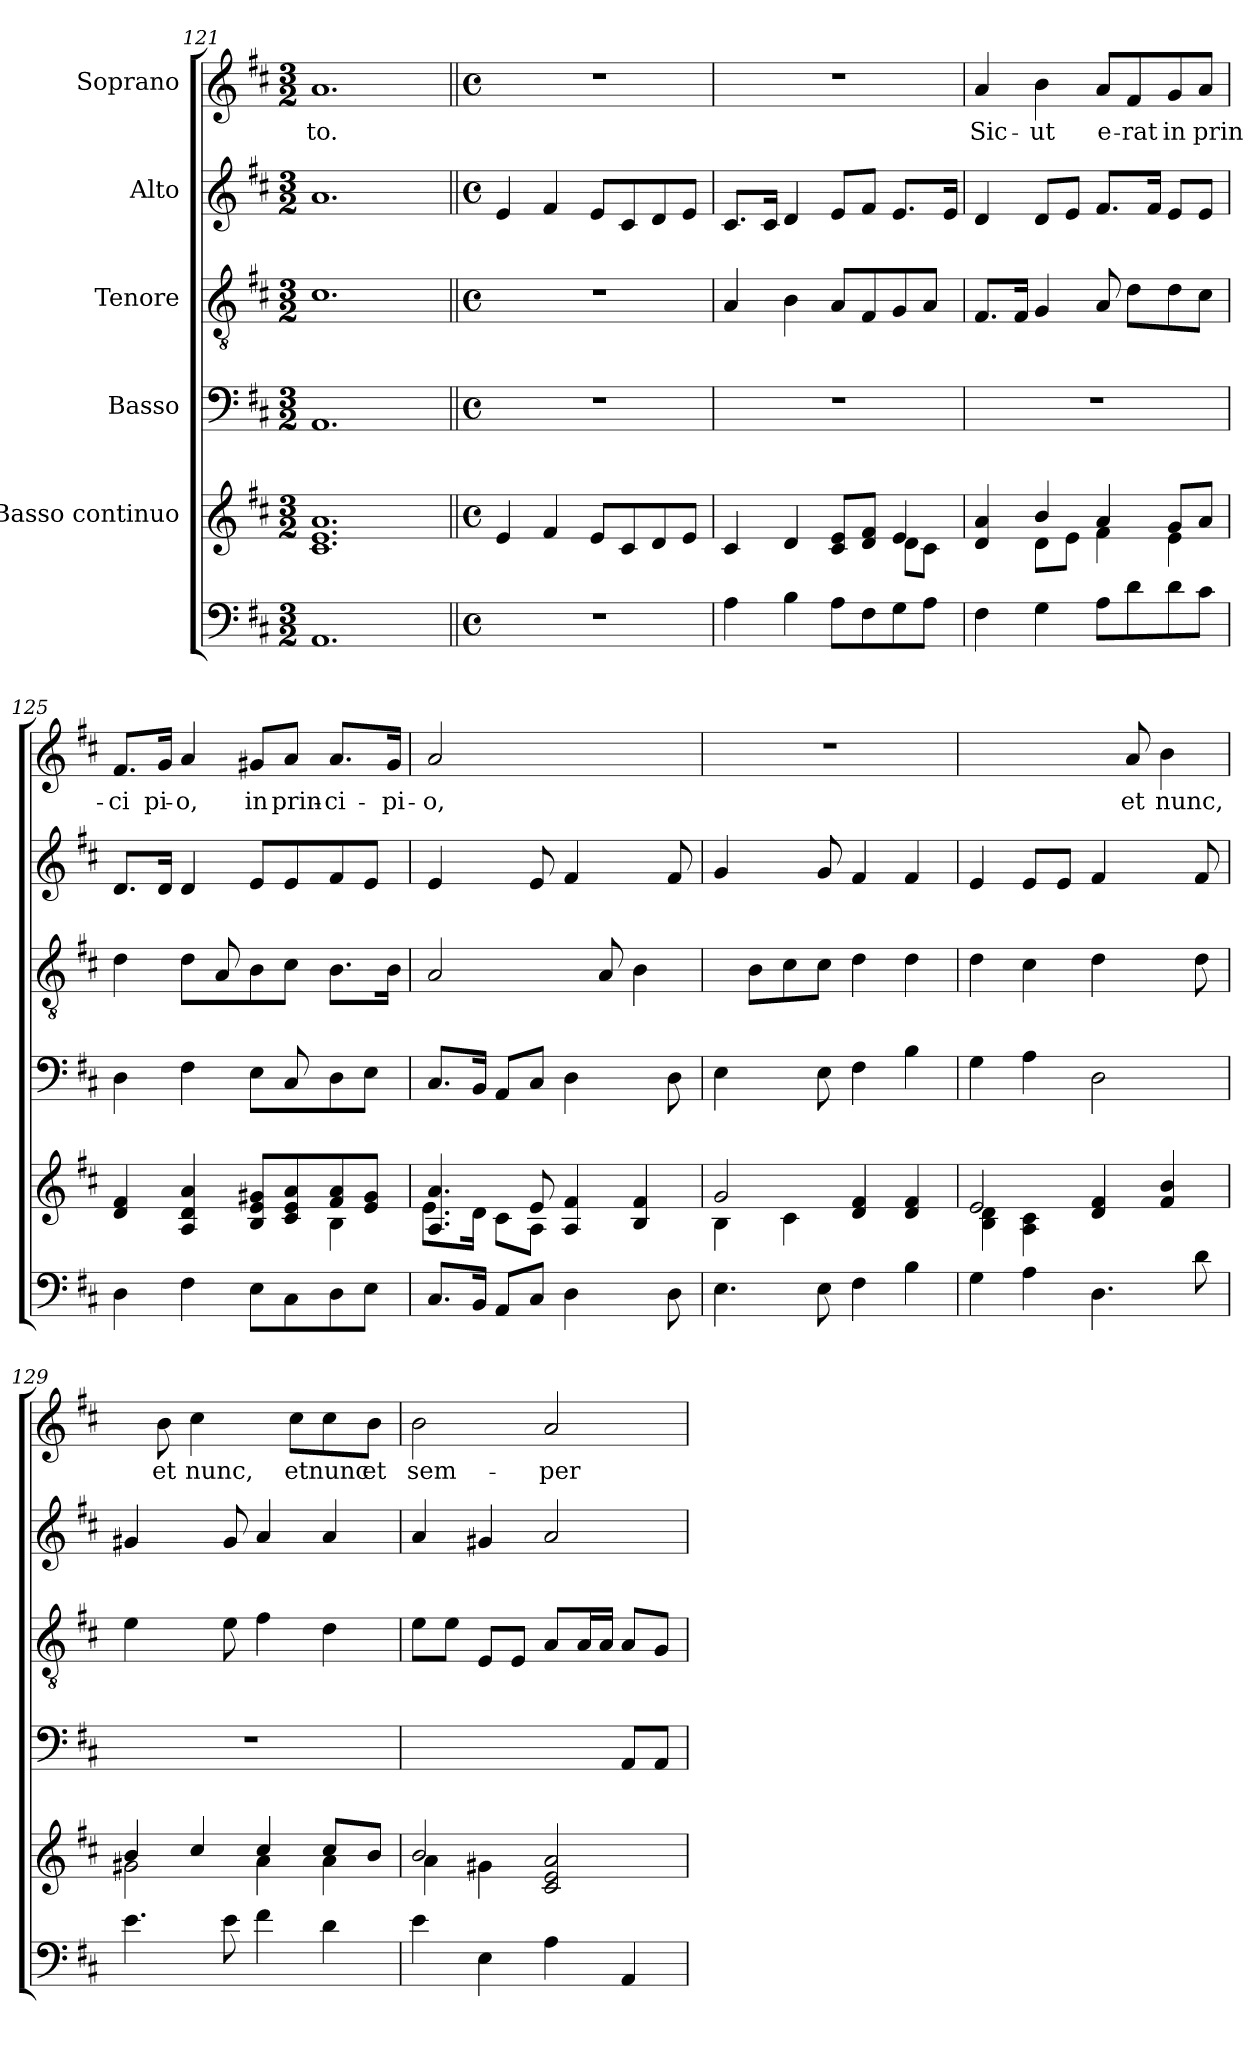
**kern	**kern	**kern	**kern	**kern	**kern	**text
*part6	*part5	*part4	*part3	*part2	*part1	*part1
*staff6	*staff5	*staff4	*staff3	*staff2	*staff1	*staff1
*	*I"Basso continuo	*I"Basso	*I"Tenore	*I"Alto	*I"Soprano	*
*clefF4	*clefG2	*clefF4	*clefGv2	*clefG2	*clefG2	*
*k[f#c#]	*k[f#c#]	*k[f#c#]	*k[f#c#]	*k[f#c#]	*k[f#c#]	*
*D:	*D:	*D:	*D:	*D:	*D:	*
*M3/2	*M3/2	*M3/2	*M3/2	*M3/2	*M3/2	*
=121	=121	=121	=121	=121	=121	=121
!	!	!	!	!	!	!LO:LY:b
1.AA	1.c# 1.e 1.a	1.AA	1.c#	1.a	1.a	-to.
!!LO:PB:g=z
=122||	=122||	=122||	=122||	=122||	=122||	=122||
*M4/4	*M4/4	*M4/4	*M4/4	*M4/4	*M4/4	*
*met(c)	*met(c)	*met(c)	*met(c)	*met(c)	*met(c)	*
1r	4e/	1r	1r	4e/	1r	.
.	4f#/	.	.	4f#/	.	.
.	8e/L	.	.	8e/L	.	.
.	8c#/	.	.	8c#/	.	.
.	8d/	.	.	8d/	.	.
.	8e/J	.	.	8e/J	.	.
=123	=123	=123	=123	=123	=123	=123
*	*^	*	*	*	*	*
4A\	4c#/	2.ryy	1r	4A/	8.c#/L	1r	.
.	.	.	.	.	16c#/Jk	.	.
4B\	4d/	.	.	4B\	4d/	.	.
8A\L	8c#/ 8e/L	.	.	8A/L	8e/L	.	.
8F#\	8d/ 8f#/J	.	.	8F#/	8f#/J	.	.
8G\	4e/	8d\L	.	8G/	8.e/L	.	.
8A\J	.	8c#\J	.	8A/J	.	.	.
.	.	.	.	.	16e/Jk	.	.
=124	=124	=124	=124	=124	=124	=124	=124
!	!	!	!	!	!	!	!LO:LY:b
4F#\	4d/ 4a/	4ryy	1r	8.F#/L	4d/	4a/	Sic-
.	.	.	.	16F#/Jk	.	.	.
!	!	!	!	!	!	!	!LO:LY:b
4G\	4b/	8d\L	.	4G/	8d/L	4b\	-ut
.	.	8e\J	.	.	8e/J	.	.
!	!	!	!	!	!	!	!LO:LY:b
8A\L	4a/	4f#\	.	8A/	8.f#/L	8a/L	e-
!	!	!	!	!	!	!	!LO:LY:b
8d\	.	.	.	8d\L	.	8f#/	-rat
.	.	.	.	.	16f#/Jk	.	.
!	!	!	!	!	!	!	!LO:LY:b
8d\	8g/L	4e\	.	8d\	8e/L	8g/	in
!	!	!	!	!	!	!	!LO:LY:b
8c#\J	8a/J	.	.	8c#\J	8e/J	8a/J	prin-
=125	=125	=125	=125	=125	=125	=125	=125
*	*	*	*^	*^	*	*	*
!	!	!	!	!	!	!	!	!	!LO:LY:b
4D\	4d/ 4f#/	2.ryy	4D\	2ryy	4d\	4.ryy	8.d/L	8.f#/L	-ci
!	!	!	!	!	!	!	!	!	!LO:LY:b
.	.	.	.	.	.	.	16d/Jk	16g/Jk	pi-
!	!	!	!	!	!	!	!	!	!LO:LY:b
4F#\	4A/ 4d/ 4a/	.	4F#\	.	8d\L	.	4d/	4a/	-o,
.	.	.	.	.	8ryy	8A/	.	.	.
!	!	!	!	!	!	!	!	!	!LO:LY:b
8E\L	8B/ 8e/ 8g#X/L	.	8E\L	8ryy	8B\	4ryy	8e/L	8g#X/L	in
!	!	!	!	!	!	!	!	!	!LO:LY:b
8C#\	8c#/ 8e/ 8a/	.	8ryy	8C#/	8c#\J	.	8e/	8a/J	prin-
!	!	!	!	!	!	!	!	!	!LO:LY:b
8D\	8f#/ 8a/	4B\	8D\	4ryy	4ryy	8.B\L	8f#/	8.a/L	-ci-
8E\J	8e/ 8g#/J	.	8E\J	.	.	.	8e/J	.	.
!	!	!	!	!	!	!	!	!	!LO:LY:b
.	.	.	.	.	.	16B\Jk	.	16g#/Jk	-pi-
*	*	*	*v	*v	*	*	*	*	*
!!LO:LB:g=z
=126	=126	=126	=126	=126	=126	=126	=126	=126
!	!	!	!	!	!	!	!	!LO:LY:b
*	*	*	*	*v	*v	*	*	*
8.C#/L	4.A/ 4.a/	8.e\L	8.C#/L	2A/	4e/	2a/	-o,
16BB/Jk	.	16d\Jk	16BB/Jk	.	.	.	.
8AA/L	.	8c#\L	8AA/L	.	8ryy	.	.
8C#/J	8e/	8A\J	8C#/J	.	8e/	.	.
4D\	4A/ 4f#/	2ryy	4D\	8ryy	4f#/	2ryy	.
.	.	.	.	8A/	.	.	.
8ryy	4B/ 4f#/	.	8ryy	4B\	8ryy	.	.
8D\	.	.	8D\	.	8f#/	.	.
!!LO:LB:g=z
=127	=127	=127	=127	=127	=127	=127	=127
4.E\	2g/	4B\	4E\	8ryy	4g/	1r	.
.	.	.	.	8B\L	.	.	.
.	.	4c#\	8ryy	8c#\	8ryy	.	.
8E\	.	.	8E\	8c#\J	8g/	.	.
4F#\	4d/ 4f#/	2ryy	4F#\	4d\	4f#/	.	.
4B\	4d/ 4f#/	.	4B\	4d\	4f#/	.	.
=128	=128	=128	=128	=128	=128	=128	=128
4G\	2e/	4B\ 4d\	4G\	4d\	4e/	2ryy	.
4A\	.	4A\ 4c#\	4A\	4c#\	8e/L	.	.
.	.	.	.	.	8e/J	.	.
4.D\	4d/ 4f#/	2ryy	2D\	4d\	4f#/	8ryy	.
!	!	!	!	!	!	!	!LO:LY:b
.	.	.	.	.	.	8a/	et
!	!	!	!	!	!	!	!LO:LY:b
.	4f#/ 4b/	.	.	8ryy	8ryy	4b\	nunc,
8d\	.	.	.	8d\	8f#/	.	.
=129	=129	=129	=129	=129	=129	=129	=129
4.e\	4b/	2g#X\	1r	4e\	4g#X/	8ryy	.
!	!	!	!	!	!	!	!LO:LY:b
.	.	.	.	.	.	8b\	et
!	!	!	!	!	!	!	!LO:LY:b
.	4cc#/	.	.	8ryy	8ryy	4cc#\	nunc,
8e\	.	.	.	8e\	8g#/	.	.
4f#\	4cc#/	4a\	.	4f#\	4a/	8ryy	.
!	!	!	!	!	!	!	!LO:LY:b
.	.	.	.	.	.	8cc#\L	et
!	!	!	!	!	!	!	!LO:LY:b
4d\	8cc#/L	4a\	.	4d\	4a/	8cc#\	nunc
!	!	!	!	!	!	!	!LO:LY:b
.	8b/J	.	.	.	.	8b\J	et
=130	=130	=130	=130	=130	=130	=130	=130
!	!	!	!	!	!	!	!LO:LY:b
4e\	2b/	4a\	2.ryy	8e\L	4a/	2b\	sem-
.	.	.	.	8e\J	.	.	.
4E\	.	4g#X\	.	8E/L	4g#X/	.	.
.	.	.	.	8E/J	.	.	.
!	!	!	!	!	!	!	!LO:LY:b
4A\	2c#/ 2e/ 2a/	2ryy	.	8A/L	2a/	2a/	-per
.	.	.	.	16A/L	.	.	.
.	.	.	.	16A/JJ	.	.	.
4AA/	.	.	8AA/L	8A/L	.	.	.
.	.	.	8AA/J	8G/J	.	.	.
*	*v	*v	*	*	*	*	*
=	=	=	=	=	=	=
*-	*-	*-	*-	*-	*-	*-
